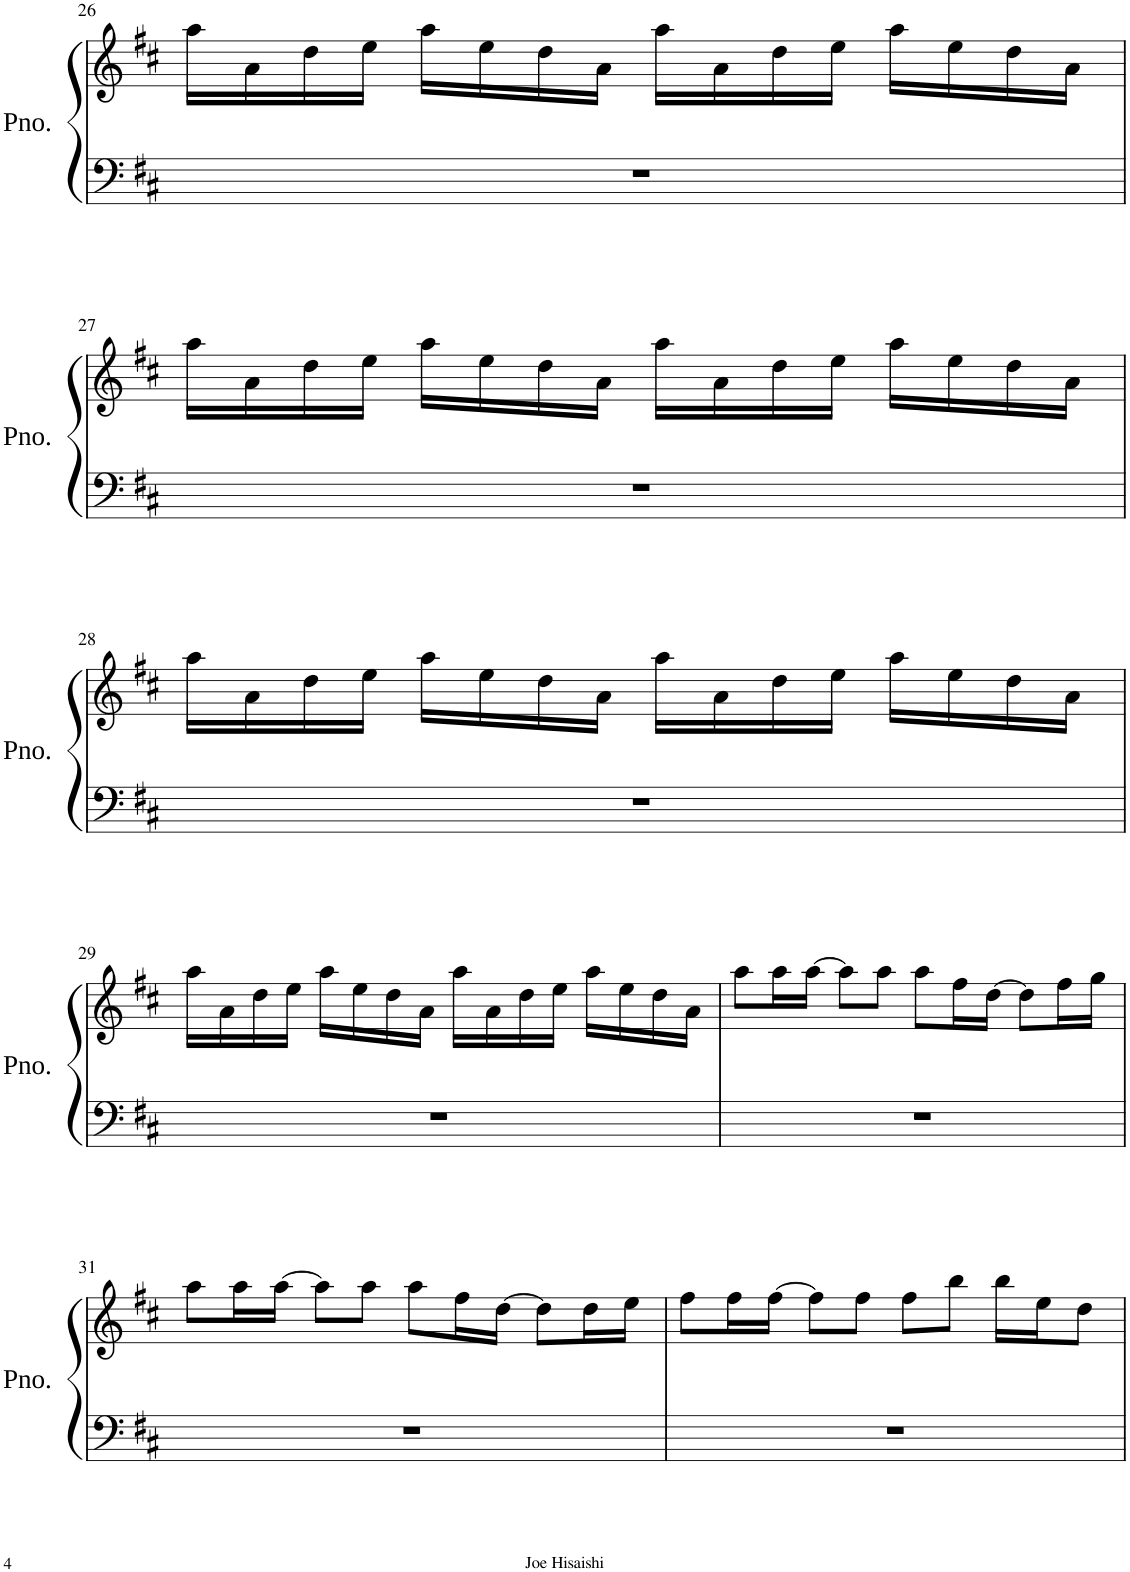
**kern	**kern
*part1	*part1
*staff2	*staff1
*I"Piano	*
*I'Pno.	*
!!LO:PB:g=z
*clefF4	*clefG2
*k[f#c#]	*k[f#c#]
*M4/4	*M4/4
=26	=26
1r	16aa\LL
.	16a\
.	16dd\
.	16ee\JJ
.	16aa\LL
.	16ee\
.	16dd\
.	16a\JJ
.	16aa\LL
.	16a\
.	16dd\
.	16ee\JJ
.	16aa\LL
.	16ee\
.	16dd\
.	16a\JJ
!!LO:LB:g=z
=27	=27
1r	16aa\LL
.	16a\
.	16dd\
.	16ee\JJ
.	16aa\LL
.	16ee\
.	16dd\
.	16a\JJ
.	16aa\LL
.	16a\
.	16dd\
.	16ee\JJ
.	16aa\LL
.	16ee\
.	16dd\
.	16a\JJ
!!LO:LB:g=z
=28	=28
1r	16aa\LL
.	16a\
.	16dd\
.	16ee\JJ
.	16aa\LL
.	16ee\
.	16dd\
.	16a\JJ
.	16aa\LL
.	16a\
.	16dd\
.	16ee\JJ
.	16aa\LL
.	16ee\
.	16dd\
.	16a\JJ
!!LO:LB:g=z
=29	=29
1r	16aa\LL
.	16a\
.	16dd\
.	16ee\JJ
.	16aa\LL
.	16ee\
.	16dd\
.	16a\JJ
.	16aa\LL
.	16a\
.	16dd\
.	16ee\JJ
.	16aa\LL
.	16ee\
.	16dd\
.	16a\JJ
=30	=30
1r	8aa\L
.	16aa\L
.	[16aa\JJ
.	8aa\L]
.	8aa\J
.	8aa\L
.	16ff#\L
.	[16dd\JJ
.	8dd\L]
.	16ff#\L
.	16gg\JJ
!!LO:LB:g=z
=31	=31
1r	8aa\L
.	16aa\L
.	[16aa\JJ
.	8aa\L]
.	8aa\J
.	8aa\L
.	16ff#\L
.	[16dd\JJ
.	8dd\L]
.	16dd\L
.	16ee\JJ
=32	=32
1r	8ff#\L
.	16ff#\L
.	[16ff#\JJ
.	8ff#\L]
.	8ff#\J
.	8ff#\L
.	8bb\J
.	16bb\LL
.	16ee\J
.	8dd\J
=	=
*-	*-
